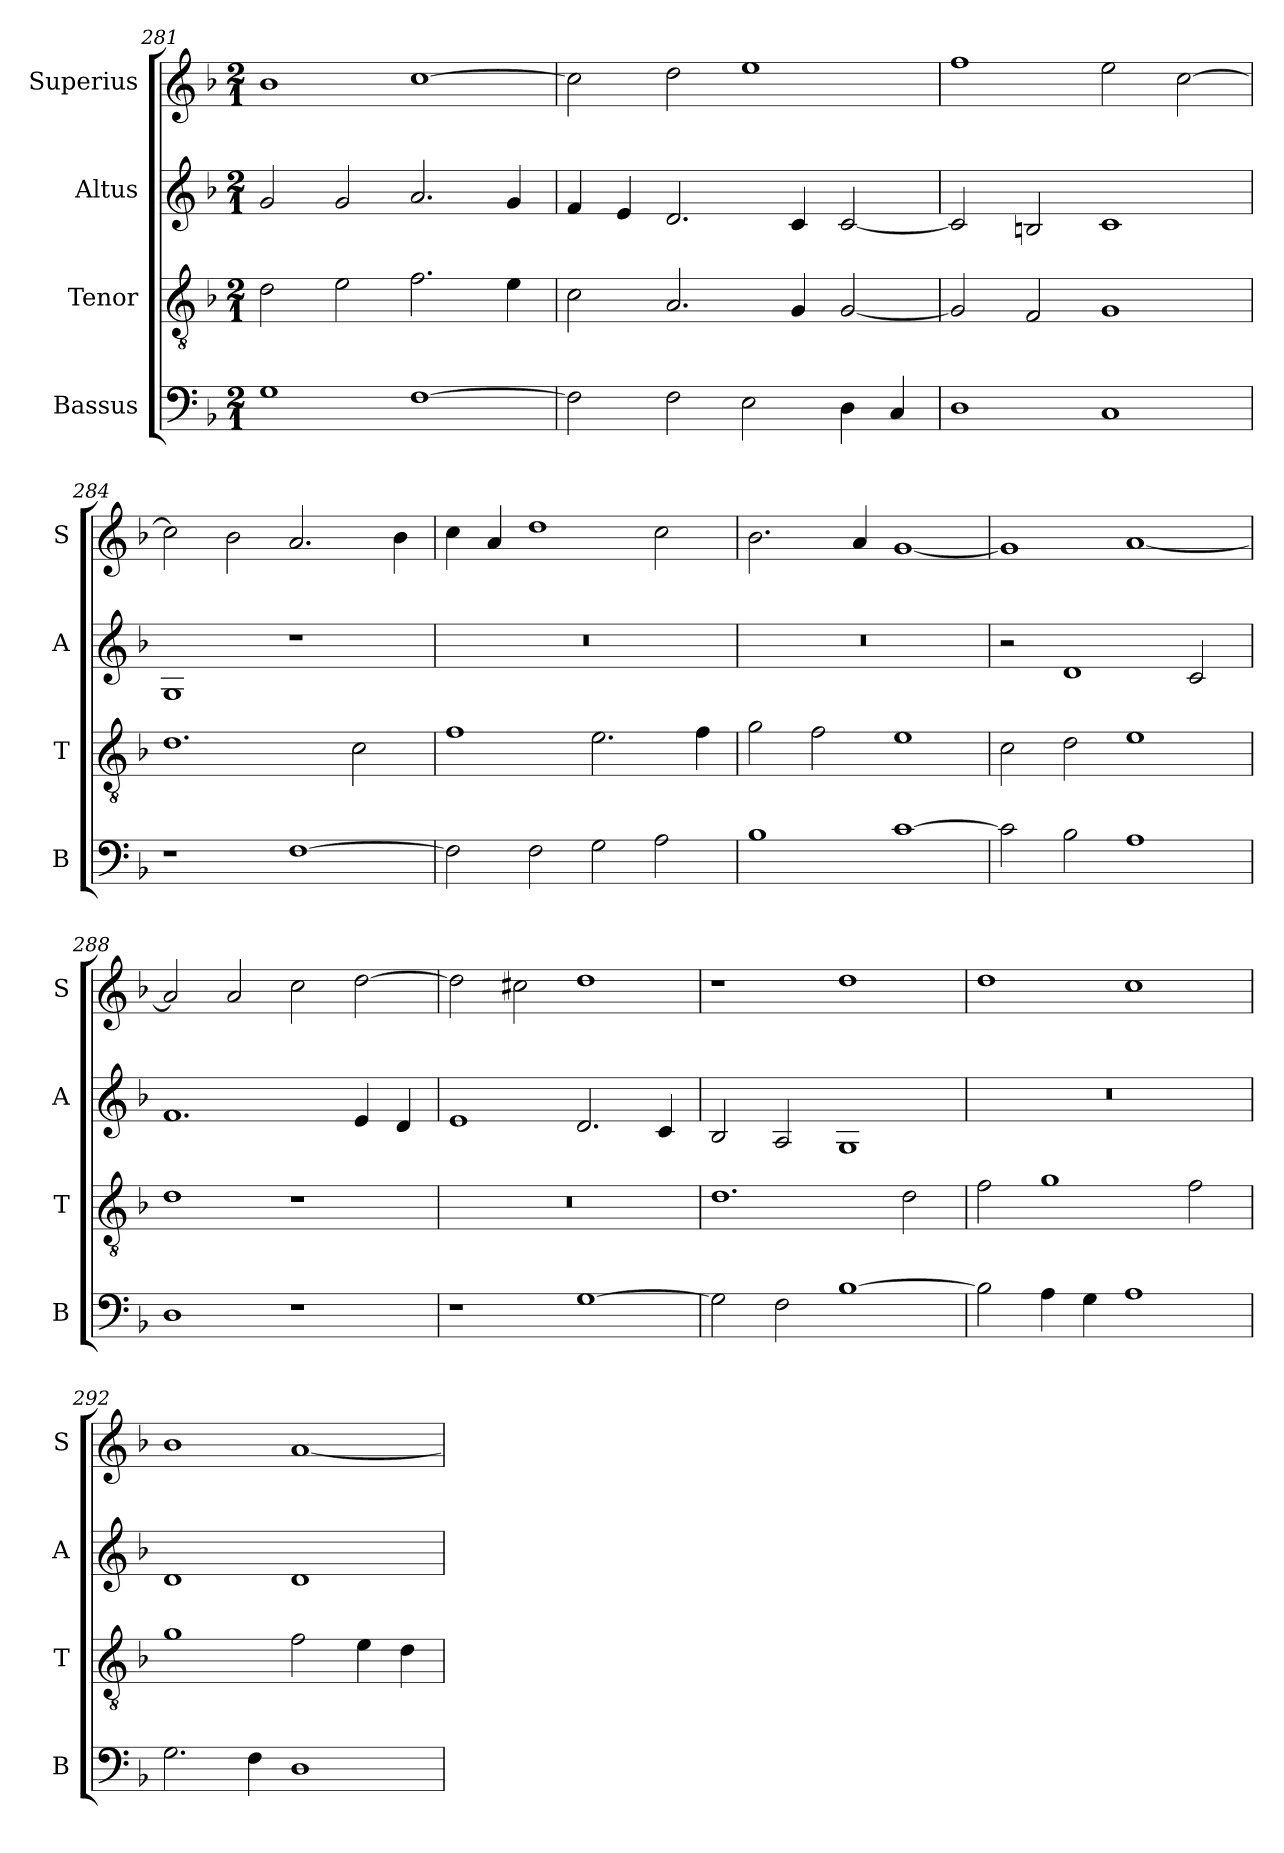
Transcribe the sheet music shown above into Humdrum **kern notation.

**kern	**kern	**kern	**kern
*part4	*part3	*part2	*part1
*staff4	*staff3	*staff2	*staff1
*I"Bassus	*I"Tenor	*I"Altus	*I"Superius
*I'B	*I'T	*I'A	*I'S
*clefF4	*clefGv2	*clefG2	*clefG2
*k[b-]	*k[b-]	*k[b-]	*k[b-]
*F:	*F:	*F:	*F:
*M2/1	*M2/1	*M2/1	*M2/1
=281	=281	=281	=281
1G	2d	2g	1b-
.	2e	2g	.
[1F	2.f	2.a	[1cc
.	4e	4g	.
=282	=282	=282	=282
2F]	2c	4f	2cc]
.	.	4e	.
2F	2.A	2.d	2dd
2E	.	.	1ee
.	4G	4c	.
4D	[2G	[2c	.
4C	.	.	.
=283	=283	=283	=283
1D	2G]	2c]	1ff
.	2F	2Bn	.
1C	1G	1c	2ee
.	.	.	[2cc
=284	=284	=284	=284
1r	1.d	1G	2cc]
.	.	.	2b-
[1F	.	1r	2.a
.	2c	.	.
.	.	.	4b-
=285	=285	=285	=285
2F]	1f	0r	4cc
.	.	.	4a
2F	.	.	1dd
2G	2.e	.	.
2A	.	.	2cc
.	4f	.	.
=286	=286	=286	=286
1B-	2g	0r	2.b-
.	2f	.	.
.	.	.	4a
[1c	1e	.	[1g
=287	=287	=287	=287
2c]	2c	2r	1g]
2B-	2d	1d	.
1A	1e	.	[1a
.	.	2c	.
=288	=288	=288	=288
1D	1d	1.f	2a]
.	.	.	2a
1r	1r	.	2cc
.	.	4e	[2dd
.	.	4d	.
=289	=289	=289	=289
1r	0r	1e	2dd]
.	.	.	2cc#X
[1G	.	2.d	1dd
.	.	4c	.
=290	=290	=290	=290
2G]	1.d	2B-	1r
2F	.	2A	.
[1B-	.	1G	1dd
.	2d	.	.
=291	=291	=291	=291
2B-]	2f	0r	1dd
4A	1g	.	.
4G	.	.	.
1A	.	.	1cc
.	2f	.	.
=292	=292	=292	=292
2.G	1g	1d	1b-
4F	.	.	.
1D	2f	1d	[1a
.	4e	.	.
.	4d	.	.
=	=	=	=
*-	*-	*-	*-
